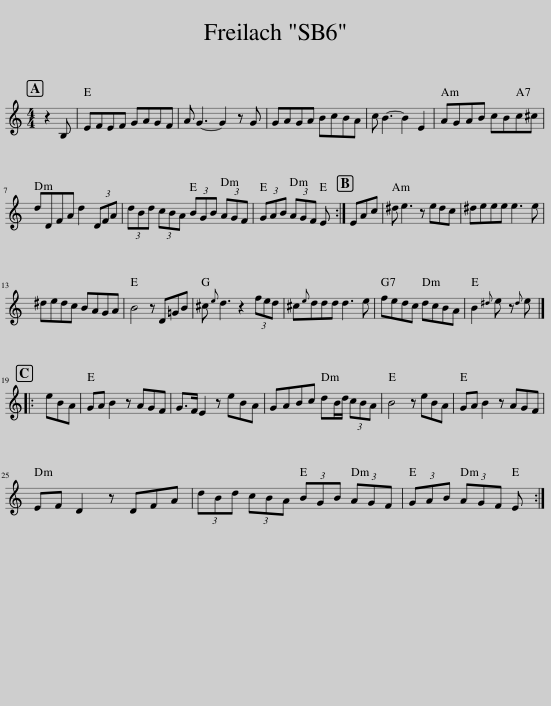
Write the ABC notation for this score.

X:1
L:1/8
M:4/4
I:linebreak $
K:C
V:1 treble
V:1
 z2 B, | EFEF GAGF | A G3- G2 z G | GAGA BcBA | c B3- B2 E2 | %5
 AGAB cBc^c |$ dDFA d2 (3DFA | (3dBd (3cBA (3BGB (3AGF | (3GAB (3AGF E :| EAc | %10
 ^d e3 z edc | ^deee e3 e |$ ^dedc BAGA | B4 z D=GB | ^c{e} d3 z2 (3fed | %15
 ^c{e}ddd d3 e | fedc dcBA | B2{^d} e z{d} e |]:$ eBA | GA B2 z AGF | %20
 G>F E2 z eBA | GABc dB/d/ (3cBA | B4 z eBA | GA B2 z AGF |$ EF D2 z DFA | %25
 (3dBd (3cBA (3BGB (3AGF | (3GAB (3AGF E :| %27
